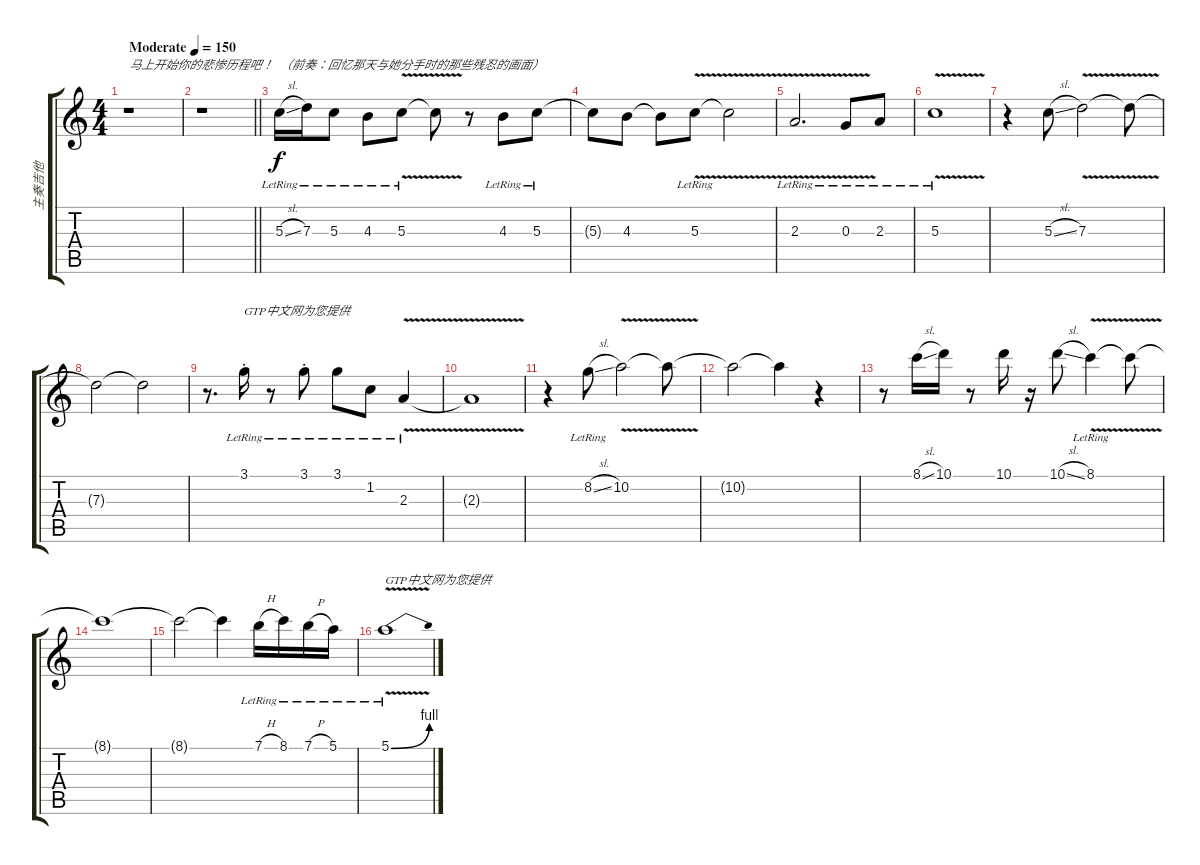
\track ("主奏吉他" "主奏吉他") {instrument overdrivenguitar}
\staff {score tabs}
\tuning (E4 B3 G3 D3 A2 E2) {hide}
\ts (4 4)
\tempo (150 "Moderate")
\clef g2
\ks c
r.1{txt "马上开始你的悲惨历程吧！" dy f instrument overdrivenguitar} |
\barLineRight lightlight
r.1 |
5.3{sl lr}.16{txt "（前奏：回忆那天与她分手时的那些残忍的画面）" volume 16 balance 8 instrument acousticguitarnylon} 7.3{lr}.16 5.3{lr}.8 4.3{lr}.8 5.3{v lr}.8 5.3{t}.8 r.8 4.3{lr}.8 5.3{lr}.8 |
5.3{t}.8{txt " "} 4.3.8 4.3{t}.8 5.3{v lr}.8 5.3{t}.2 |
2.3{v lr}.2{d} 0.3{v lr}.8 2.3{lr}.8 |
5.3{v lr}.1 |
r.4 5.3{sl}.8 7.3{v}.2 7.3{t}.8 |
7.3{t}.2 7.3{t}.2 |
r.8{d} 3.1{st lr}.16{txt "GTP中文网为您提供"} r.8 3.1{st lr}.8 3.1{lr}.8 1.2{lr}.8 2.3{v lr}.4 |
2.3{t}.1 |
r.4 8.2{sl lr}.8 10.2{v}.2 10.2{t}.8 |
10.2{t}.2 10.2{t}.4 r.4 |
r.8 8.1{sl}.16 10.1.16 r.8 10.1.16 r.16 10.1{sl}.8 8.1{v lr}.4 8.1{t}.8 |
8.1{t}.1 |
8.1{t}.2 8.1{t}.4 7.1{h lr}.16 8.1{lr}.16 7.1{h lr}.16 5.1{lr}.16 |
5.1{be (bend 0 0 60 4) v lr}.1{txt "GTP中文网为您提供"}
